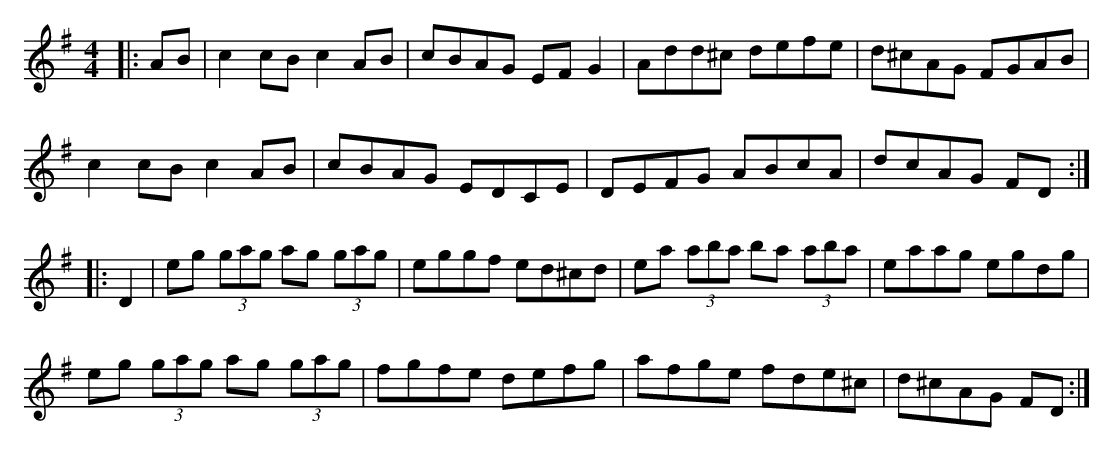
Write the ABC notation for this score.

X:1
M:4/4
K:Dmix
|:AB|c2cB c2 AB|cBAG EF G2|Add^c defe|d^cAG FGAB|
c2cB c2 AB|cBAG EDCE|DEFG ABcA|dcAG FD:|
|:D2|eg (3gag ag (3gag|eggf ed^cd|ea (3aba ba (3aba|eaag egdg|
eg (3gag ag (3gag|fgfe defg|afge fde^c|d^cAG FD:|
